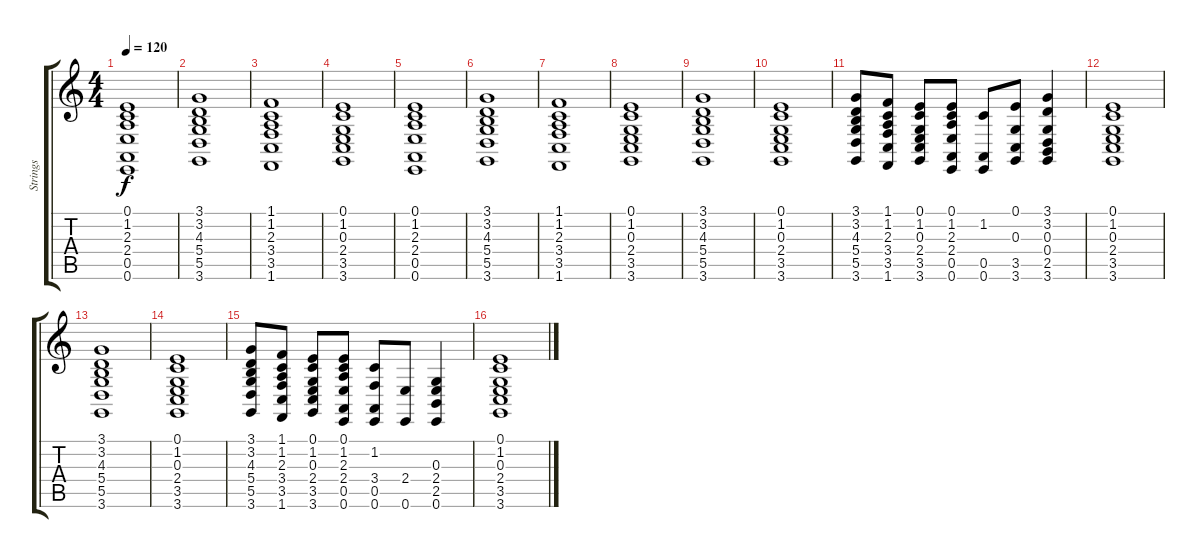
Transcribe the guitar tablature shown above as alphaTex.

\track ("Strings" "Strings") {instrument stringensemble1}
\staff {score tabs}
\tuning (E4 B3 G3 D3 A2 E2) {hide}
\ts (4 4)
\tempo 120
\clef g2
\ks c
(0.1 1.2 2.3 2.4 0.5 0.6).1{dy f} |
(3.1 3.2 4.3 5.4 5.5 3.6).1 |
(1.1 1.2 2.3 3.4 3.5 1.6).1 |
(0.1 1.2 0.3 2.4 3.5 3.6).1 |
(0.1 1.2 2.3 2.4 0.5 0.6).1 |
(3.1 3.2 4.3 5.4 5.5 3.6).1 |
(1.1 1.2 2.3 3.4 3.5 1.6).1 |
(0.1 1.2 0.3 2.4 3.5 3.6).1 |
(3.1 3.2 4.3 5.4 5.5 3.6).1 |
(0.1 1.2 0.3 2.4 3.5 3.6).1 |
(3.1 3.2 4.3 5.4 5.5 3.6).8 (1.1 1.2 2.3 3.4 3.5 1.6).8 (0.1 1.2 0.3 2.4 3.5 3.6).8 (0.1 1.2 2.3 2.4 0.5 0.6).8 (1.2 0.5 0.6).8 (0.1 0.3 3.5 3.6).8 (3.1 3.2 0.3 0.4 2.5 3.6).4 |
(0.1 1.2 0.3 2.4 3.5 3.6).1 |
(3.1 3.2 4.3 5.4 5.5 3.6).1 |
(0.1 1.2 0.3 2.4 3.5 3.6).1 |
(3.1 3.2 4.3 5.4 5.5 3.6).8 (1.1 1.2 2.3 3.4 3.5 1.6).8 (0.1 1.2 0.3 2.4 3.5 3.6).8 (0.1 1.2 2.3 2.4 0.5 0.6).8 (1.2 3.4 0.5 0.6).8 (2.4 0.6).8 (0.3 2.4 2.5 0.6).4 |
(0.1 1.2 0.3 2.4 3.5 3.6).1
